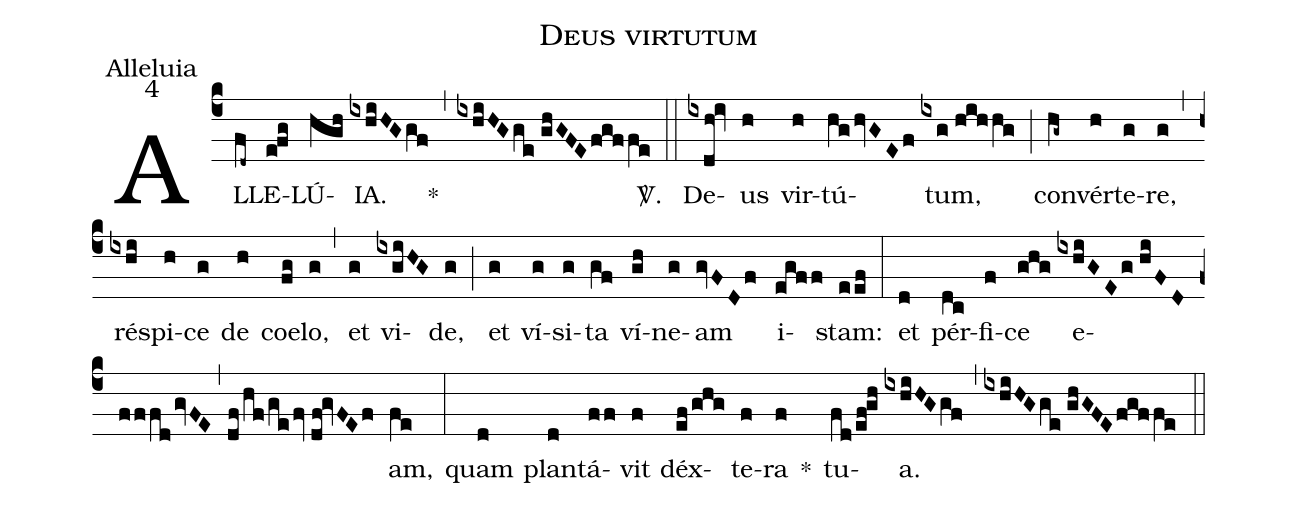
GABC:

name:Deus virtutum;
office-part:Alleluia;
mode:4;
%%
(c4) AL(fd~)LE(e!fg)LÚ(hgh)IA.(ixhiHGgf) *(,) (ixhiHGge//ghGFEfgffe) <sp>V/</sp>.(::) De(ixdh!iv)us(h) vir(h)tú(hghvGEf)tum,(ixg//hihhg) (;) con(hg~)vér(h)te(g)re,(g) (,) ré(ixhi)spi(h)ce(g) de(h) coe(fg)lo,(g) (,) et(g) vi(ixgiHG)de,(g) (;) et(g) ví(g)si(g)ta(gf) ví(gh)ne(g)am(gvFDf) i(egff)stam:(eef) (:) et(d) pér(dc)fi(f)ce(ghg) e(ixhiGEg//hiFD//fffdgvFE,df/hf/gefv//df!gvFEf)am,(fe) (:) quam(d) plan(d)tá(ff)vit(f) déx(ef/ghg)te(f)ra(f) *() tu(fd/ef!gh)a.(ixhiHGgf) (,) (ixhiHGge//ghGFEfgffe) (::)
